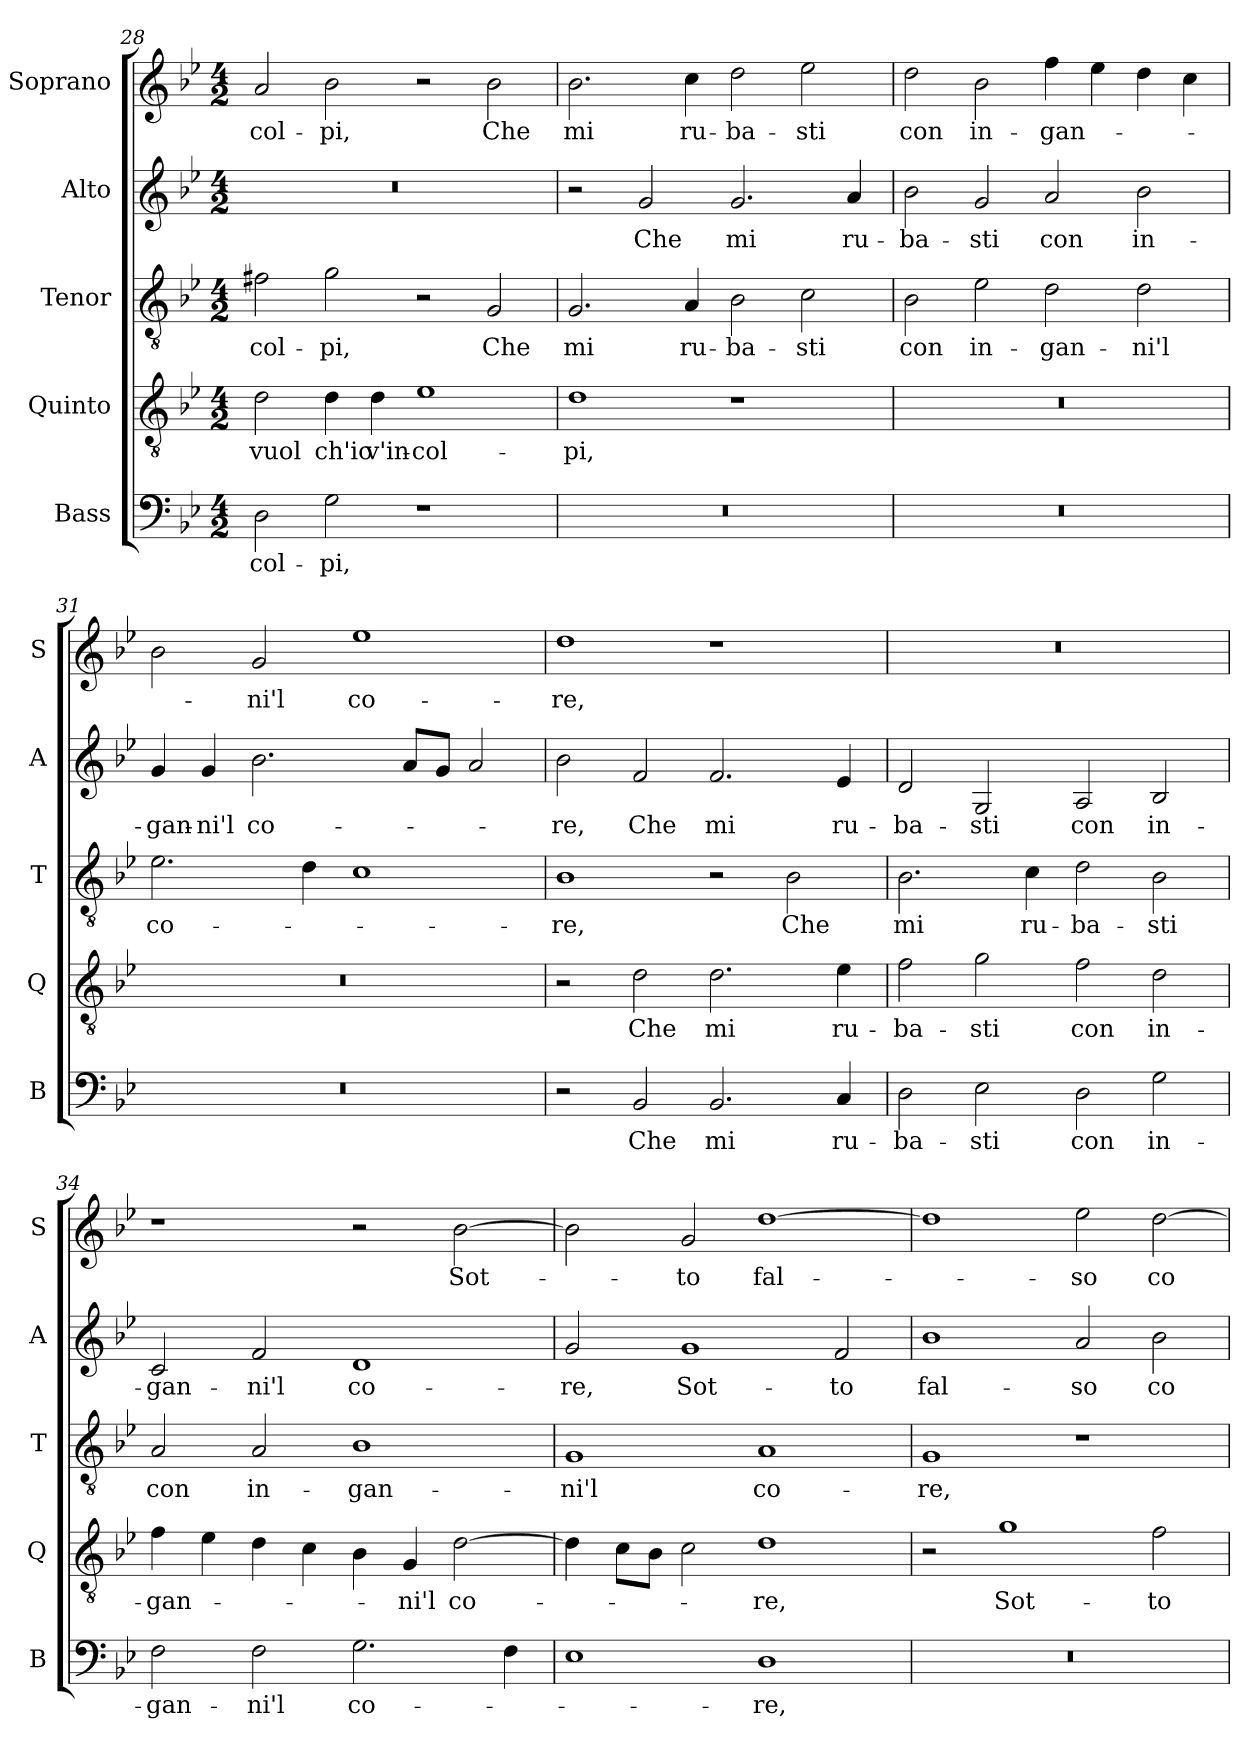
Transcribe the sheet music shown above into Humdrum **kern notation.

**kern	**text	**kern	**text	**kern	**text	**kern	**text	**kern	**text
*part5	*part5	*part4	*part4	*part3	*part3	*part2	*part2	*part1	*part1
*staff5	*staff5	*staff4	*staff4	*staff3	*staff3	*staff2	*staff2	*staff1	*staff1
*I"Bass	*	*I"Quinto	*	*I"Tenor	*	*I"Alto	*	*I"Soprano	*
*I'B	*	*I'Q	*	*I'T	*	*I'A	*	*I'S	*
*clefF4	*	*clefGv2	*	*clefGv2	*	*clefG2	*	*clefG2	*
*k[b-e-]	*	*k[b-e-]	*	*k[b-e-]	*	*k[b-e-]	*	*k[b-e-]	*
*B-:	*	*B-:	*	*B-:	*	*B-:	*	*B-:	*
*M4/2	*	*M4/2	*	*M4/2	*	*M4/2	*	*M4/2	*
=28	=28	=28	=28	=28	=28	=28	=28	=28	=28
!	!LO:LY:b	!	!LO:LY:b	!	!LO:LY:b	!	!	!	!LO:LY:b
2D\	-col-	2d\	vuol	2f#X\	-col-	0r	.	2a/	-col-
!	!LO:LY:b	!	!LO:LY:b	!	!LO:LY:b	!	!	!	!LO:LY:b
2G\	-pi,	4d\	ch'io	2g\	-pi,	.	.	2b-\	-pi,
!	!	!	!LO:LY:b	!	!	!	!	!	!
.	.	4d\	v'in-	.	.	.	.	.	.
!	!	!	!LO:LY:b	!	!	!	!	!	!
1r	.	1e-	-col-	2r	.	.	.	2r	.
!	!	!	!	!	!LO:LY:b	!	!	!	!LO:LY:b
.	.	.	.	2G/	Che	.	.	2b-\	Che
!!LO:LB:g=z
=29	=29	=29	=29	=29	=29	=29	=29	=29	=29
!	!	!	!LO:LY:b	!	!LO:LY:b	!	!	!	!LO:LY:b
0r	.	1d	-pi,	2.G/	mi	2r	.	2.b-\	mi
!	!	!	!	!	!	!	!LO:LY:b	!	!
.	.	.	.	.	.	2g/	Che	.	.
!	!	!	!	!	!LO:LY:b	!	!	!	!LO:LY:b
.	.	.	.	4A/	ru-	.	.	4cc\	ru-
!	!	!	!	!	!LO:LY:b	!	!LO:LY:b	!	!LO:LY:b
.	.	1r	.	2B-\	-ba-	2.g/	mi	2dd\	-ba-
!	!	!	!	!	!LO:LY:b	!	!	!	!LO:LY:b
.	.	.	.	2c\	-sti	.	.	2ee-\	-sti
!	!	!	!	!	!	!	!LO:LY:b	!	!
.	.	.	.	.	.	4a/	ru-	.	.
=30	=30	=30	=30	=30	=30	=30	=30	=30	=30
!	!	!	!	!	!LO:LY:b	!	!LO:LY:b	!	!LO:LY:b
0r	.	0r	.	2B-\	con	2b-\	-ba-	2dd\	con
!	!	!	!	!	!LO:LY:b	!	!LO:LY:b	!	!LO:LY:b
.	.	.	.	2e-\	in-	2g/	-sti	2b-\	in-
!	!	!	!	!	!LO:LY:b	!	!LO:LY:b	!	!LO:LY:b
.	.	.	.	2d\	-gan-	2a/	con	4ff\	-gan-
.	.	.	.	.	.	.	.	4ee-\	.
!	!	!	!	!	!LO:LY:b	!	!LO:LY:b	!	!
.	.	.	.	2d\	-ni'l	2b-\	in-	4dd\	.
.	.	.	.	.	.	.	.	4cc\	.
=31	=31	=31	=31	=31	=31	=31	=31	=31	=31
!	!	!	!	!	!LO:LY:b	!	!LO:LY:b	!	!
0r	.	0r	.	2.e-\	co-	4g/	-gan-	2b-\	.
!	!	!	!	!	!	!	!LO:LY:b	!	!
.	.	.	.	.	.	4g/	-ni'l	.	.
!	!	!	!	!	!	!	!LO:LY:b	!	!LO:LY:b
.	.	.	.	.	.	2.b-\	co-	2g/	-ni'l
.	.	.	.	4d\	.	.	.	.	.
!	!	!	!	!	!	!	!	!	!LO:LY:b
.	.	.	.	1c	.	.	.	1ee-	co-
.	.	.	.	.	.	8a/L	.	.	.
.	.	.	.	.	.	8g/J	.	.	.
.	.	.	.	.	.	2a/	.	.	.
=32	=32	=32	=32	=32	=32	=32	=32	=32	=32
!	!	!	!	!	!LO:LY:b	!	!LO:LY:b	!	!LO:LY:b
2r	.	2r	.	1B-	-re,	2b-\	-re,	1dd	-re,
!	!LO:LY:b	!	!LO:LY:b	!	!	!	!LO:LY:b	!	!
2BB-/	Che	2d\	Che	.	.	2f/	Che	.	.
!	!LO:LY:b	!	!LO:LY:b	!	!	!	!LO:LY:b	!	!
2.BB-/	mi	2.d\	mi	2r	.	2.f/	mi	1r	.
!	!	!	!	!	!LO:LY:b	!	!	!	!
.	.	.	.	2B-\	Che	.	.	.	.
!	!LO:LY:b	!	!LO:LY:b	!	!	!	!LO:LY:b	!	!
4C/	ru-	4e-\	ru-	.	.	4e-/	ru-	.	.
!!LO:LB:g=z
=33	=33	=33	=33	=33	=33	=33	=33	=33	=33
!	!LO:LY:b	!	!LO:LY:b	!	!LO:LY:b	!	!LO:LY:b	!	!
2D\	-ba-	2f\	-ba-	2.B-\	mi	2d/	-ba-	0r	.
!	!LO:LY:b	!	!LO:LY:b	!	!	!	!LO:LY:b	!	!
2E-\	-sti	2g\	-sti	.	.	2G/	-sti	.	.
!	!	!	!	!	!LO:LY:b	!	!	!	!
.	.	.	.	4c\	ru-	.	.	.	.
!	!LO:LY:b	!	!LO:LY:b	!	!LO:LY:b	!	!LO:LY:b	!	!
2D\	con	2f\	con	2d\	-ba-	2A/	con	.	.
!	!LO:LY:b	!	!LO:LY:b	!	!LO:LY:b	!	!LO:LY:b	!	!
2G\	in-	2d\	in-	2B-\	-sti	2B-/	in-	.	.
=34	=34	=34	=34	=34	=34	=34	=34	=34	=34
!	!LO:LY:b	!	!LO:LY:b	!	!LO:LY:b	!	!LO:LY:b	!	!
2F\	-gan-	4f\	-gan-	2A/	con	2c/	-gan-	1r	.
.	.	4e-\	.	.	.	.	.	.	.
!	!LO:LY:b	!	!	!	!LO:LY:b	!	!LO:LY:b	!	!
2F\	-ni'l	4d\	.	2A/	in-	2f/	-ni'l	.	.
.	.	4c\	.	.	.	.	.	.	.
!	!LO:LY:b	!	!	!	!LO:LY:b	!	!LO:LY:b	!	!
2.G\	co-	4B-\	.	1B-	-gan-	1d	co-	2r	.
!	!	!	!LO:LY:b	!	!	!	!	!	!
.	.	4G/	-ni'l	.	.	.	.	.	.
!	!	!	!LO:LY:b	!	!	!	!	!	!LO:LY:b
.	.	[2d\	co-	.	.	.	.	[2b-\	Sot-
4F\	.	.	.	.	.	.	.	.	.
=35	=35	=35	=35	=35	=35	=35	=35	=35	=35
!	!	!	!	!	!LO:LY:b	!	!LO:LY:b	!	!
1E-	.	4d\]	.	1G	-ni'l	2g/	-re,	2b-\]	.
.	.	8c\L	.	.	.	.	.	.	.
.	.	8B-\J	.	.	.	.	.	.	.
!	!	!	!	!	!	!	!LO:LY:b	!	!LO:LY:b
.	.	2c\	.	.	.	1g	Sot-	2g/	-to
!	!LO:LY:b	!	!LO:LY:b	!	!LO:LY:b	!	!	!	!LO:LY:b
1D	-re,	1d	-re,	1A	co-	.	.	[1dd	fal-
!	!	!	!	!	!	!	!LO:LY:b	!	!
.	.	.	.	.	.	2f/	-to	.	.
=36	=36	=36	=36	=36	=36	=36	=36	=36	=36
!	!	!	!	!	!LO:LY:b	!	!LO:LY:b	!	!
0r	.	2r	.	1G	-re,	1b-	fal-	1dd]	.
!	!	!	!LO:LY:b	!	!	!	!	!	!
.	.	1g	Sot-	.	.	.	.	.	.
!	!	!	!	!	!	!	!LO:LY:b	!	!LO:LY:b
.	.	.	.	1r	.	2a/	-so	2ee-\	-so
!	!	!	!LO:LY:b	!	!	!	!LO:LY:b	!	!LO:LY:b
.	.	2f\	-to	.	.	2b-\	co-	[2dd\	co-
=	=	=	=	=	=	=	=	=	=
*-	*-	*-	*-	*-	*-	*-	*-	*-	*-
